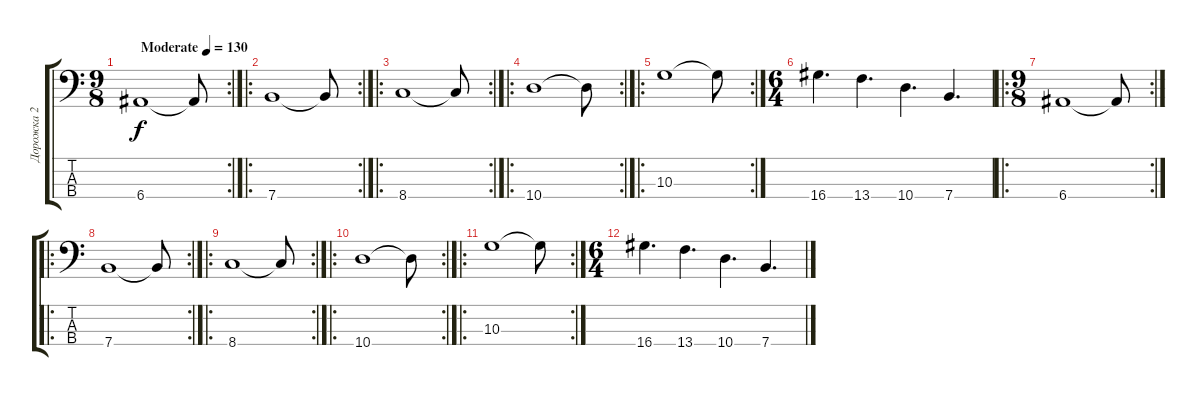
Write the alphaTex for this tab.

\track ("Дорожка 2" "Дорожка 2") {instrument slapbass2}
\staff {score tabs}
\tuning (G2 D2 A1 E1) {hide}
\rc 2
\ts (9 8)
\tempo (130 "Moderate")
\clef f4
\ks c
6.4.1{dy f instrument slapbass2} 6.4{t}.8 |
\ro
\rc 2
7.4.1 7.4{t}.8 |
\ro
\rc 2
8.4.1 8.4{t}.8 |
\ro
\rc 2
10.4.1 10.4{t}.8 |
\ro
\rc 2
10.3.1 10.3{t}.8 |
\ts (6 4)
16.4.4{d} 13.4.4{d} 10.4.4{d} 7.4.4{d} |
\ro
\rc 2
\ts (9 8)
6.4.1 6.4{t}.8 |
\ro
\rc 2
7.4.1 7.4{t}.8 |
\ro
\rc 2
8.4.1 8.4{t}.8 |
\ro
\rc 2
10.4.1 10.4{t}.8 |
\ro
\rc 2
10.3.1 10.3{t}.8 |
\ts (6 4)
16.4.4{d} 13.4.4{d} 10.4.4{d} 7.4.4{d}
